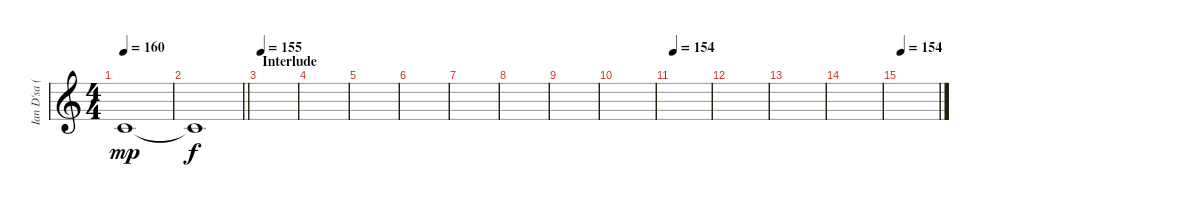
\track ("Ian D'sa (Background Voice)" "Ian D'sa (") {instrument lead1square}
\staff {score}
\tuning (E4 B3 G3 D3 A2 E2) {hide}
\ts (4 4)
\tempo 160
\clef g2
\ks c
1.2.1{dy mp} |
\barLineRight lightlight
1.2{t}.1{dy f} |
\section ("" "Interlude")
\tempo 158
\tempo 155
|
|
|
|
|
|
|
|
\tempo 154
|
|
|
|
\tempo 154
